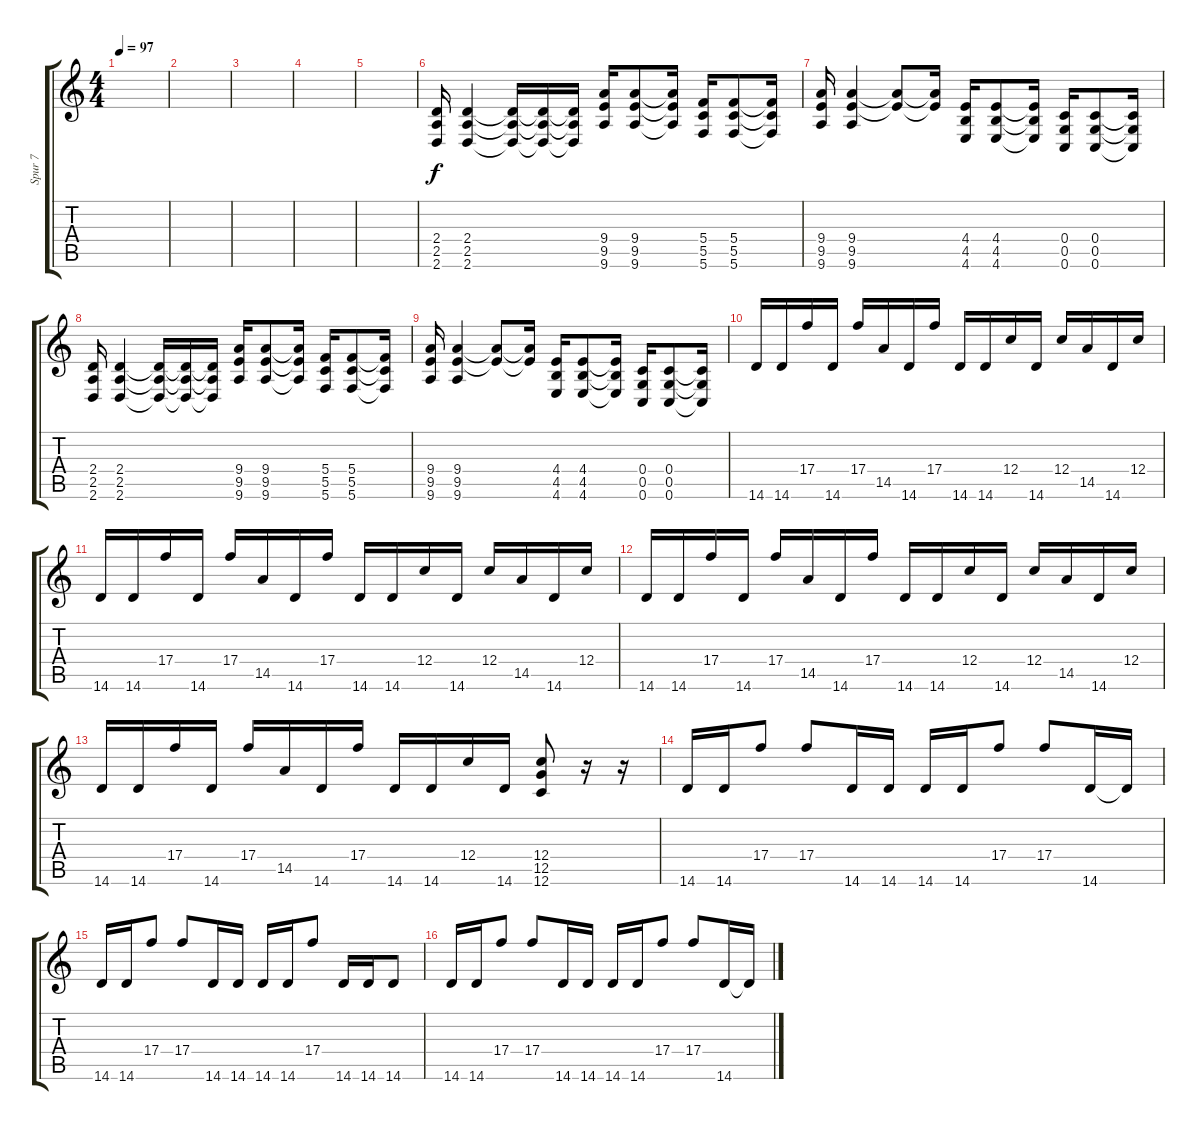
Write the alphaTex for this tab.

\track ("Spur 7" "Spur 7") {instrument distortionguitar}
\staff {score tabs}
\tuning (D4 A3 F3 C3 G2 C2) {hide}
\ts (4 4)
\tempo 97
\clef g2
\ks c
|
|
|
|
|
(2.4 2.5 2.6).16 (2.4 2.5 2.6).4 (2.4{t} 2.5{t} 2.6{t}).16 (2.4{t} 2.5{t} 2.6{t}).16 (2.4{t} 2.5{t} 2.6{t}).16 (9.4 9.5 9.6).16 (9.4 9.5 9.6).8 (9.4{t} 9.5{t} 9.6{t}).16 (5.4 5.5 5.6).16 (5.4 5.5 5.6).8 (5.4{t} 5.5{t} 5.6{t}).16 |
(9.4 9.5 9.6).16 (9.4 9.5 9.6).4 (9.4{t} 9.5{t}).8 (9.4{t} 9.5{t}).16 (4.4 4.5 4.6).16 (4.4 4.5 4.6).8 (4.4{t} 4.5{t} 4.6{t}).16 (0.4 0.5 0.6).16 (0.4 0.5 0.6).8 (0.4{t} 0.5{t} 0.6{t}).16 |
(2.4 2.5 2.6).16 (2.4 2.5 2.6).4 (2.4{t} 2.5{t} 2.6{t}).16 (2.4{t} 2.5{t} 2.6{t}).16 (2.4{t} 2.5{t} 2.6{t}).16 (9.4 9.5 9.6).16 (9.4 9.5 9.6).8 (9.4{t} 9.5{t} 9.6{t}).16 (5.4 5.5 5.6).16 (5.4 5.5 5.6).8 (5.4{t} 5.5{t} 5.6{t}).16 |
(9.4 9.5 9.6).16 (9.4 9.5 9.6).4 (9.4{t} 9.5{t}).8 (9.4{t} 9.5{t}).16 (4.4 4.5 4.6).16 (4.4 4.5 4.6).8 (4.4{t} 4.5{t} 4.6{t}).16 (0.4 0.5 0.6).16 (0.4 0.5 0.6).8 (0.4{t} 0.5{t} 0.6{t}).16 |
14.6.16{instrument electricguitarmuted} 14.6.16 17.4.16{instrument distortionguitar} 14.6.16{instrument electricguitarmuted} 17.4.16{instrument distortionguitar} 14.5.16 14.6.16 17.4.16{instrument distortionguitar} 14.6.16{instrument electricguitarmuted} 14.6.16 12.4.16{instrument distortionguitar} 14.6.16{instrument electricguitarmuted} 12.4.16{instrument distortionguitar} 14.5.16 14.6.16{instrument electricguitarmuted} 12.4.16{instrument distortionguitar} |
14.6.16{instrument electricguitarmuted} 14.6.16 17.4.16{instrument distortionguitar} 14.6.16{instrument electricguitarmuted} 17.4.16{instrument distortionguitar} 14.5.16 14.6.16 17.4.16{instrument distortionguitar} 14.6.16{instrument electricguitarmuted} 14.6.16 12.4.16{instrument distortionguitar} 14.6.16{instrument electricguitarmuted} 12.4.16{instrument distortionguitar} 14.5.16 14.6.16{instrument electricguitarmuted} 12.4.16{instrument distortionguitar} |
14.6.16{instrument electricguitarmuted} 14.6.16 17.4.16{instrument distortionguitar} 14.6.16{instrument electricguitarmuted} 17.4.16{instrument distortionguitar} 14.5.16 14.6.16 17.4.16{instrument distortionguitar} 14.6.16{instrument electricguitarmuted} 14.6.16 12.4.16{instrument distortionguitar} 14.6.16{instrument electricguitarmuted} 12.4.16{instrument distortionguitar} 14.5.16 14.6.16{instrument electricguitarmuted} 12.4.16{instrument distortionguitar} |
14.6.16{instrument electricguitarmuted} 14.6.16 17.4.16{instrument distortionguitar} 14.6.16{instrument electricguitarmuted} 17.4.16{instrument distortionguitar} 14.5.16 14.6.16 17.4.16{instrument distortionguitar} 14.6.16{instrument electricguitarmuted} 14.6.16 12.4.16{instrument distortionguitar} 14.6.16{instrument electricguitarmuted} (12.4 12.5 12.6).8{instrument distortionguitar} r.16{instrument electricguitarmuted} r.16{instrument distortionguitar} |
14.6.16 14.6.16 17.4.8 17.4.8 14.6.16 14.6.16 14.6.16 14.6.16 17.4.8 17.4.8 14.6.16 14.6{t}.16 |
14.6.16 14.6.16 17.4.8 17.4.8 14.6.16 14.6.16 14.6.16 14.6.16 17.4.8 14.6.16 14.6.16 14.6.8 |
14.6.16 14.6.16 17.4.8 17.4.8 14.6.16 14.6.16 14.6.16 14.6.16 17.4.8 17.4.8 14.6.16 14.6{t}.16
